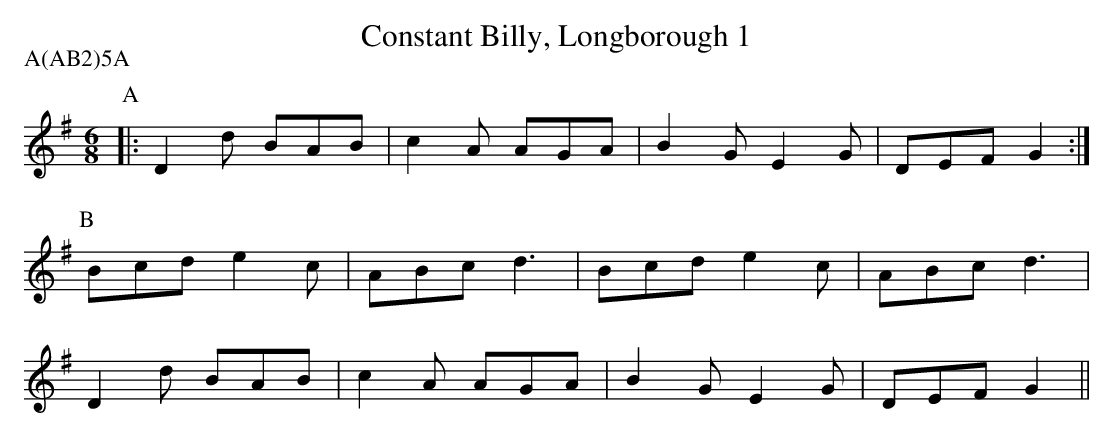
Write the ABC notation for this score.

X:1
T:Constant Billy, Longborough 1
M:6/8
L:1/8
P:A(AB2)5A
K:G
P:A
|:D2d BAB|c2A AGA|B2G E2G|DEF G2:|
P:B
  Bcd e2c|ABc d3 |Bcd e2c|ABc  d3|
  D2d BAB|c2A AGA|B2G E2G|DEF G2 ||
